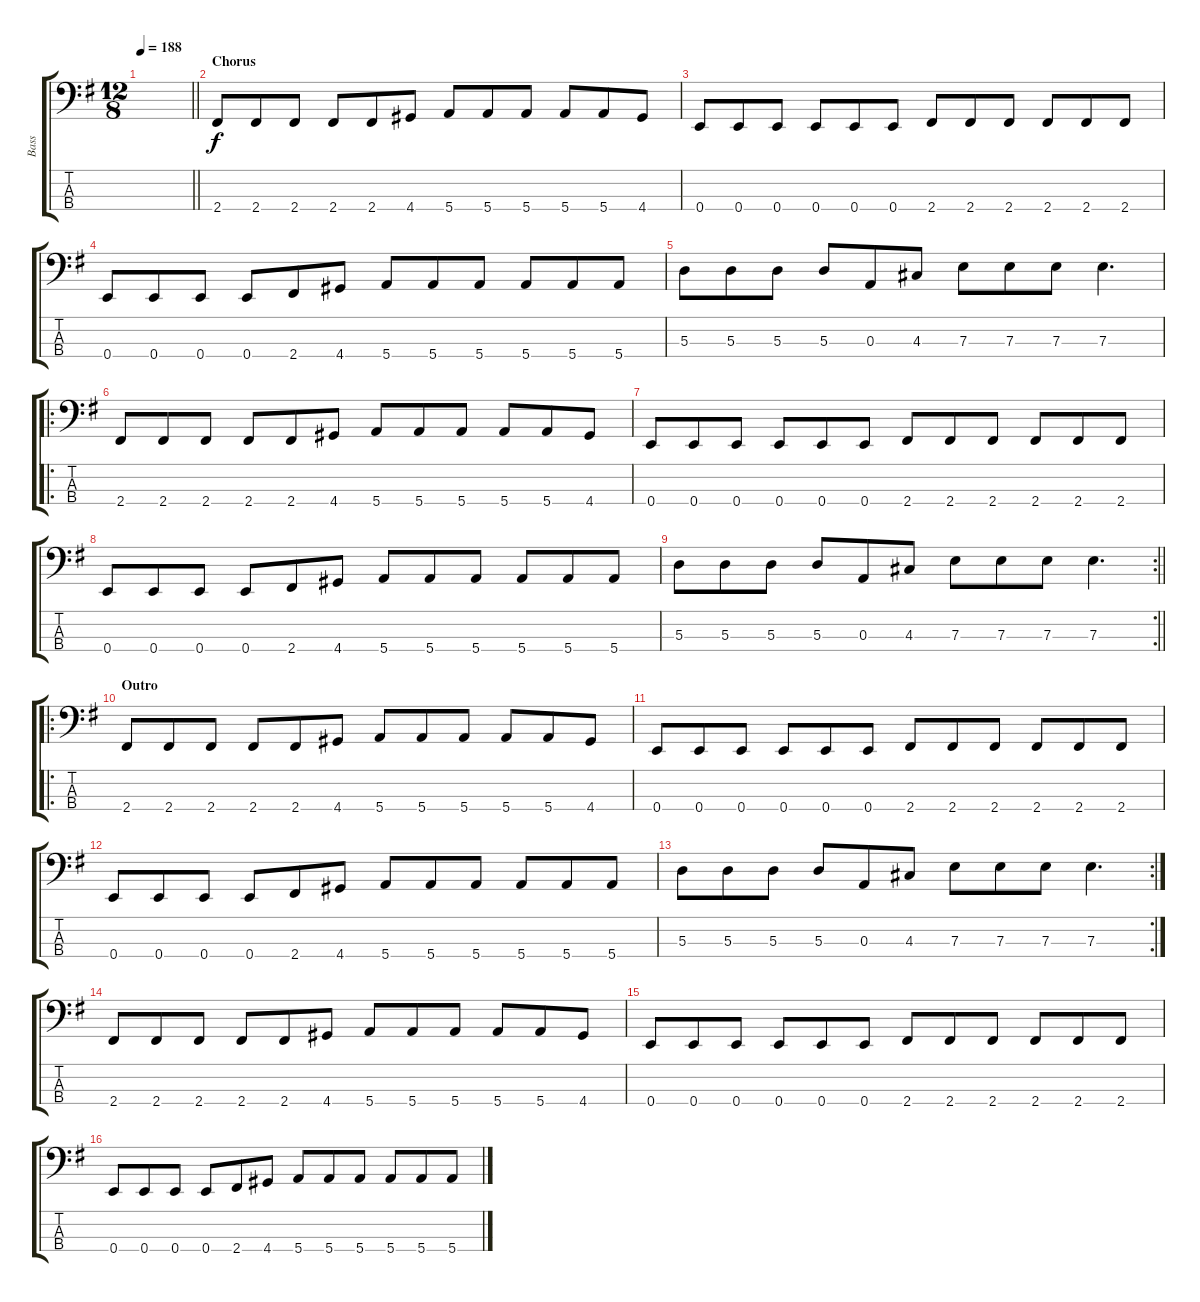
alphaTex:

\track ("Bass" "Bass") {instrument electricbassfinger}
\staff {score tabs}
\tuning (G2 D2 A1 E1) {hide}
\ts (12 8)
\tempo 188
\clef f4
\barLineRight lightlight
\ks g
|
\section ("" "Chorus")
2.4.8 2.4.8 2.4.8 2.4.8 2.4.8 4.4.8 5.4.8 5.4.8 5.4.8 5.4.8 5.4.8 4.4.8 |
0.4.8 0.4.8 0.4.8 0.4.8 0.4.8 0.4.8 2.4.8 2.4.8 2.4.8 2.4.8 2.4.8 2.4.8 |
0.4.8 0.4.8 0.4.8 0.4.8 2.4.8 4.4.8 5.4.8 5.4.8 5.4.8 5.4.8 5.4.8 5.4.8 |
5.3.8 5.3.8 5.3.8 5.3.8 0.3.8 4.3.8 7.3.8 7.3.8 7.3.8 7.3.4{d} |
\ro
2.4.8 2.4.8 2.4.8 2.4.8 2.4.8 4.4.8 5.4.8 5.4.8 5.4.8 5.4.8 5.4.8 4.4.8 |
0.4.8 0.4.8 0.4.8 0.4.8 0.4.8 0.4.8 2.4.8 2.4.8 2.4.8 2.4.8 2.4.8 2.4.8 |
0.4.8 0.4.8 0.4.8 0.4.8 2.4.8 4.4.8 5.4.8 5.4.8 5.4.8 5.4.8 5.4.8 5.4.8 |
\rc 2
\barLineRight lightlight
5.3.8 5.3.8 5.3.8 5.3.8 0.3.8 4.3.8 7.3.8 7.3.8 7.3.8 7.3.4{d} |
\ro
\section ("" "Outro")
2.4.8 2.4.8 2.4.8 2.4.8 2.4.8 4.4.8 5.4.8 5.4.8 5.4.8 5.4.8 5.4.8 4.4.8 |
0.4.8 0.4.8 0.4.8 0.4.8 0.4.8 0.4.8 2.4.8 2.4.8 2.4.8 2.4.8 2.4.8 2.4.8 |
0.4.8 0.4.8 0.4.8 0.4.8 2.4.8 4.4.8 5.4.8 5.4.8 5.4.8 5.4.8 5.4.8 5.4.8 |
\rc 2
5.3.8 5.3.8 5.3.8 5.3.8 0.3.8 4.3.8 7.3.8 7.3.8 7.3.8 7.3.4{d} |
2.4.8 2.4.8 2.4.8 2.4.8 2.4.8 4.4.8 5.4.8 5.4.8 5.4.8 5.4.8 5.4.8 4.4.8 |
0.4.8 0.4.8 0.4.8 0.4.8 0.4.8 0.4.8 2.4.8 2.4.8 2.4.8 2.4.8 2.4.8 2.4.8 |
0.4.8 0.4.8 0.4.8 0.4.8 2.4.8 4.4.8 5.4.8 5.4.8 5.4.8 5.4.8 5.4.8 5.4.8
